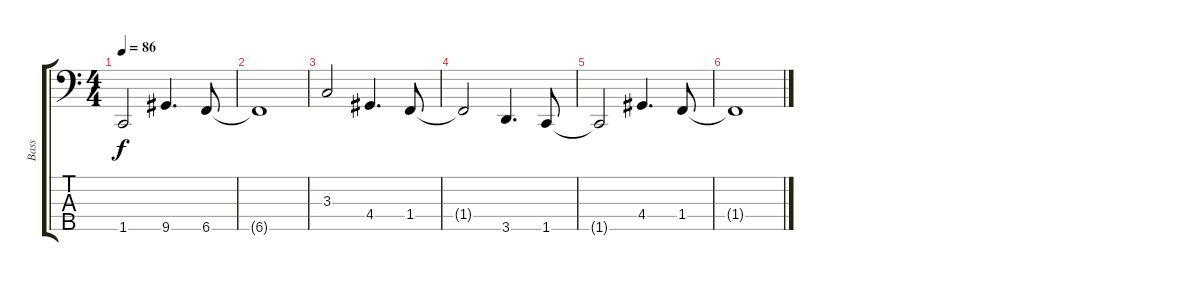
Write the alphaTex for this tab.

\track ("Bass" "Bass") {instrument electricbassfinger}
\staff {score tabs}
\tuning (G2 D2 A1 E1 B0) {hide}
\ts (4 4)
\tempo 86
\clef f4
\ks aminor
1.5{t}.2{dy f} 9.5.4{d} 6.5.8 |
6.5{t}.1 |
3.3.2 4.4.4{d} 1.4.8 |
1.4{t}.2 3.5.4{d} 1.5.8 |
1.5{t}.2 4.4.4{d} 1.4.8 |
1.4{t}.1
